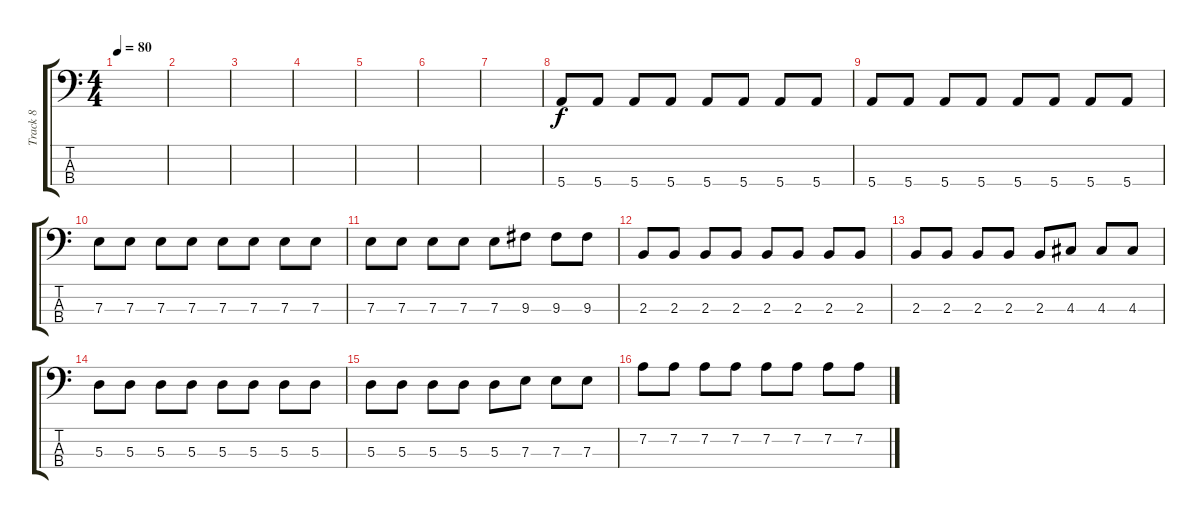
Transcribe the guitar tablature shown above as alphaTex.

\track ("Track 8" "Track 8") {instrument electricbassfinger}
\staff {score tabs}
\tuning (G2 D2 A1 E1) {hide}
\ts (4 4)
\tempo 80
\clef f4
\ks c
|
|
|
|
|
|
|
5.4.8 5.4.8 5.4.8 5.4.8 5.4.8 5.4.8 5.4.8 5.4.8 |
5.4.8 5.4.8 5.4.8 5.4.8 5.4.8 5.4.8 5.4.8 5.4.8 |
7.3.8 7.3.8 7.3.8 7.3.8 7.3.8 7.3.8 7.3.8 7.3.8 |
7.3.8 7.3.8 7.3.8 7.3.8 7.3.8 9.3.8 9.3.8 9.3.8 |
2.3.8 2.3.8 2.3.8 2.3.8 2.3.8 2.3.8 2.3.8 2.3.8 |
2.3.8 2.3.8 2.3.8 2.3.8 2.3.8 4.3.8 4.3.8 4.3.8 |
5.3.8 5.3.8 5.3.8 5.3.8 5.3.8 5.3.8 5.3.8 5.3.8 |
5.3.8 5.3.8 5.3.8 5.3.8 5.3.8 7.3.8 7.3.8 7.3.8 |
7.2.8 7.2.8 7.2.8 7.2.8 7.2.8 7.2.8 7.2.8 7.2.8
